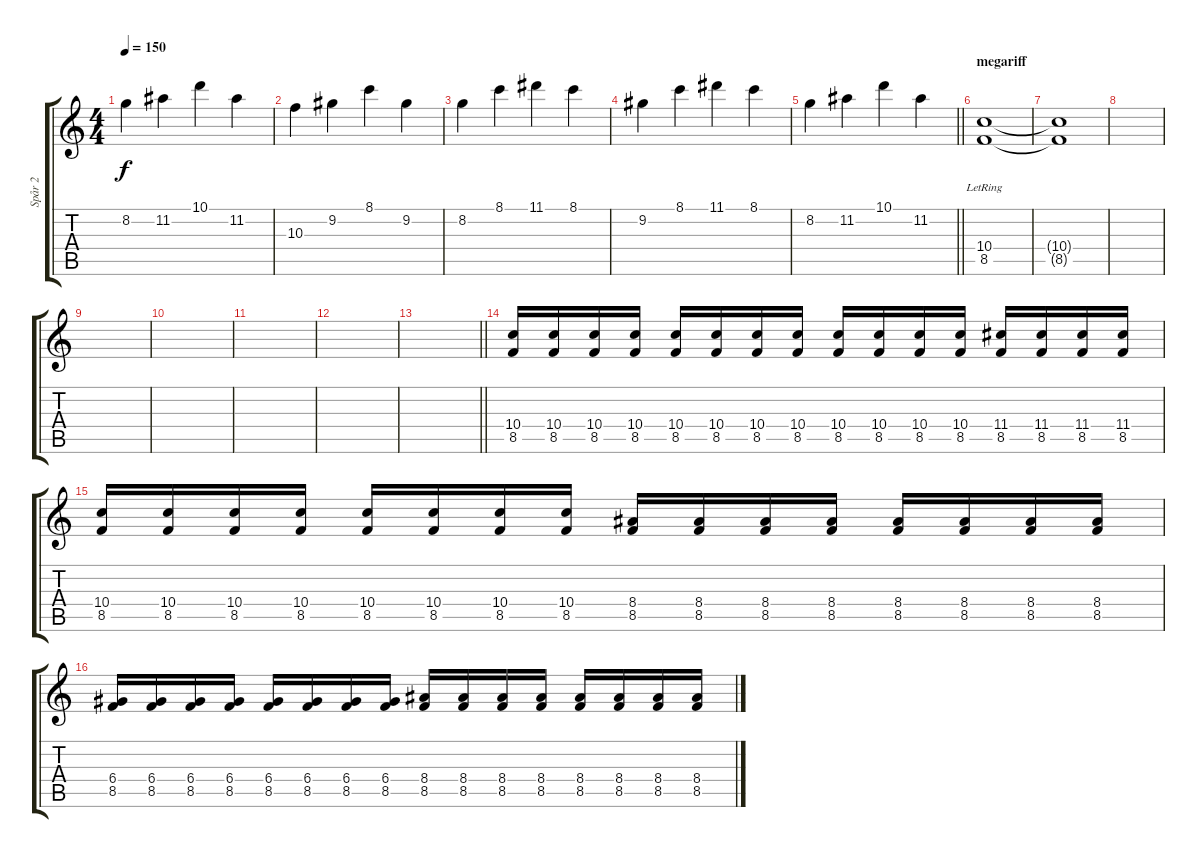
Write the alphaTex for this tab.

\track ("Spår 2" "Spår 2") {instrument distortionguitar}
\staff {score tabs}
\tuning (E4 B3 G3 D3 A2 E2) {hide}
\ts (4 4)
\tempo 150
\clef g2
\ks c
8.2.4{dy f} 11.2.4 10.1.4 11.2.4 |
10.3.4 9.2.4 8.1.4 9.2.4 |
8.2.4 8.1.4 11.1.4 8.1.4 |
9.2.4 8.1.4 11.1.4 8.1.4 |
\barLineRight lightlight
8.2.4 11.2.4 10.1.4 11.2.4 |
\section ("" "megariff")
(10.4{lr} 8.5).1 |
(10.4{t} 8.5{t}).1 |
|
|
|
|
|
\barLineRight lightlight
|
(10.4 8.5).16 (10.4 8.5).16 (10.4 8.5).16 (10.4 8.5).16 (10.4 8.5).16 (10.4 8.5).16 (10.4 8.5).16 (10.4 8.5).16 (10.4 8.5).16 (10.4 8.5).16 (10.4 8.5).16 (10.4 8.5).16 (11.4 8.5).16 (11.4 8.5).16 (11.4 8.5).16 (11.4 8.5).16 |
(10.4 8.5).16 (10.4 8.5).16 (10.4 8.5).16 (10.4 8.5).16 (10.4 8.5).16 (10.4 8.5).16 (10.4 8.5).16 (10.4 8.5).16 (8.4 8.5).16 (8.4 8.5).16 (8.4 8.5).16 (8.4 8.5).16 (8.4 8.5).16 (8.4 8.5).16 (8.4 8.5).16 (8.4 8.5).16 |
(6.4 8.5).16 (6.4 8.5).16 (6.4 8.5).16 (6.4 8.5).16 (6.4 8.5).16 (6.4 8.5).16 (6.4 8.5).16 (6.4 8.5).16 (8.4 8.5).16 (8.4 8.5).16 (8.4 8.5).16 (8.4 8.5).16 (8.4 8.5).16 (8.4 8.5).16 (8.4 8.5).16 (8.4 8.5).16
